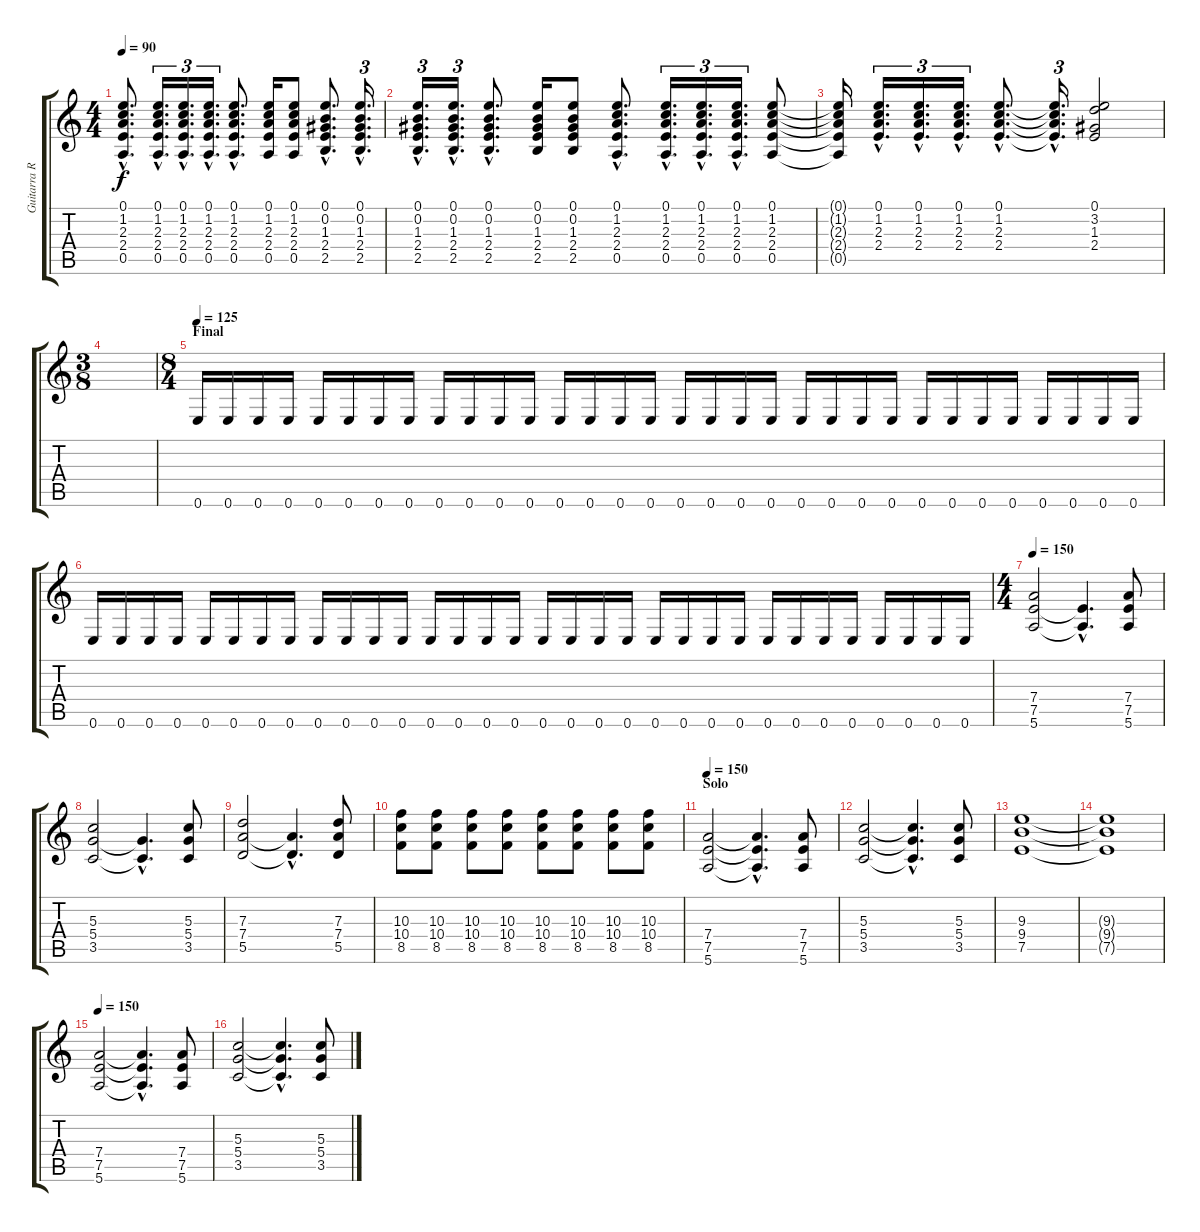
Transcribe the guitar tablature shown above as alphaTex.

\track ("Guitarra Ritmica" "Guitarra R") {instrument acousticguitarnylon}
\staff {score tabs}
\tuning (E4 B3 G3 D3 A2 E2) {hide}
\ts (4 4)
\tempo 90
\clef g2
\ks c
(0.1{hac} 1.2{hac} 2.3{hac} 2.4{hac} 0.5{hac}).8{d dy f} (0.1{hac} 1.2{hac} 2.3{hac} 2.4{hac} 0.5{hac}).16{d tu (3 2)} (0.1{hac} 1.2{hac} 2.3{hac} 2.4{hac} 0.5{hac}).16{d tu (3 2)} (0.1{hac} 1.2{hac} 2.3{hac} 2.4{hac} 0.5{hac}).16{d tu (3 2)} (0.1{hac} 1.2{hac} 2.3{hac} 2.4{hac} 0.5{hac}).8{d} (0.1 1.2 2.3 2.4 0.5).16 (0.1 1.2 2.3 2.4 0.5).8 (0.1{hac} 0.2{hac} 1.3{hac} 2.4{hac} 2.5{hac}).8{d} (0.1{hac} 0.2{hac} 1.3{hac} 2.4{hac} 2.5{hac}).16{d tu (3 2)} |
(0.1{hac} 0.2{hac} 1.3{hac} 2.4{hac} 2.5{hac}).16{d tu (3 2)} (0.1{hac} 0.2{hac} 1.3{hac} 2.4{hac} 2.5{hac}).16{d tu (3 2)} (0.1{hac} 0.2{hac} 1.3{hac} 2.4{hac} 2.5{hac}).8{d} (0.1 0.2 1.3 2.4 2.5).16 (0.1 0.2 1.3 2.4 2.5).8 (0.1{hac} 1.2{hac} 2.3{hac} 2.4{hac} 0.5{hac}).8{d} (0.1{hac} 1.2{hac} 2.3{hac} 2.4{hac} 0.5{hac}).16{d tu (3 2)} (0.1{hac} 1.2{hac} 2.3{hac} 2.4{hac} 0.5{hac}).16{d tu (3 2)} (0.1{hac} 1.2{hac} 2.3{hac} 2.4{hac} 0.5{hac}).16{d tu (3 2)} (0.1 1.2 2.3 2.4 0.5).8 |
(0.1{t} 1.2{t} 2.3{t} 2.4{t} 0.5{t}).16 (0.1{hac} 1.2{hac} 2.3{hac} 2.4{hac}).16{d tu (3 2)} (0.1{hac} 1.2{hac} 2.3{hac} 2.4{hac}).16{d tu (3 2)} (0.1{hac} 1.2{hac} 2.3{hac} 2.4{hac}).16{d tu (3 2)} (0.1{hac} 1.2{hac} 2.3{hac} 2.4{hac}).8{d} (0.1{hac t} 1.2{hac t} 2.3{hac t} 2.4{hac t}).16{d tu (3 2)} (0.1 3.2 1.3 2.4).2 |
\ts (3 8)
|
\ts (8 4)
\section ("" "Final")
\tempo 125
0.6.16{volume 12 instrument overdrivenguitar} 0.6.16 0.6.16 0.6.16 0.6.16 0.6.16 0.6.16 0.6.16 0.6.16 0.6.16 0.6.16 0.6.16 0.6.16 0.6.16 0.6.16 0.6.16 0.6.16 0.6.16 0.6.16 0.6.16 0.6.16 0.6.16 0.6.16 0.6.16 0.6.16 0.6.16 0.6.16 0.6.16 0.6.16 0.6.16 0.6.16 0.6.16 |
0.6.16 0.6.16 0.6.16 0.6.16 0.6.16 0.6.16 0.6.16 0.6.16 0.6.16 0.6.16 0.6.16 0.6.16 0.6.16 0.6.16 0.6.16 0.6.16 0.6.16 0.6.16 0.6.16 0.6.16 0.6.16 0.6.16 0.6.16 0.6.16 0.6.16 0.6.16 0.6.16 0.6.16 0.6.16 0.6.16 0.6.16 0.6.16 |
\ts (4 4)
\tempo 150
(7.4 7.5 5.6).2{volume 12 instrument overdrivenguitar} (7.5{hac t} 5.6{hac t}).4{d} (7.4 7.5 5.6).8 |
(5.3 5.4 3.5).2 (5.4{hac t} 3.5{hac t}).4{d} (5.3 5.4 3.5).8 |
(7.3 7.4 5.5).2 (7.4{hac t} 5.5{hac t}).4{d} (7.3 7.4 5.5).8 |
(10.3 10.4 8.5).8 (10.3 10.4 8.5).8 (10.3 10.4 8.5).8 (10.3 10.4 8.5).8 (10.3 10.4 8.5).8 (10.3 10.4 8.5).8 (10.3 10.4 8.5).8 (10.3 10.4 8.5).8 |
\section ("" "Solo")
\tempo 150
(7.4 7.5 5.6).2{volume 10 instrument overdrivenguitar} (7.4{hac t} 7.5{hac t} 5.6{hac t}).4{d} (7.4 7.5 5.6).8 |
(5.3 5.4 3.5).2 (5.3{hac t} 5.4{hac t} 3.5{hac t}).4{d} (5.3 5.4 3.5).8 |
(9.3 9.4 7.5).1 |
(9.3{t} 9.4{t} 7.5{t}).1 |
\tempo 150
(7.4 7.5 5.6).2{instrument overdrivenguitar} (7.4{hac t} 7.5{hac t} 5.6{hac t}).4{d} (7.4 7.5 5.6).8 |
(5.3 5.4 3.5).2 (5.3{hac t} 5.4{hac t} 3.5{hac t}).4{d} (5.3 5.4 3.5).8
